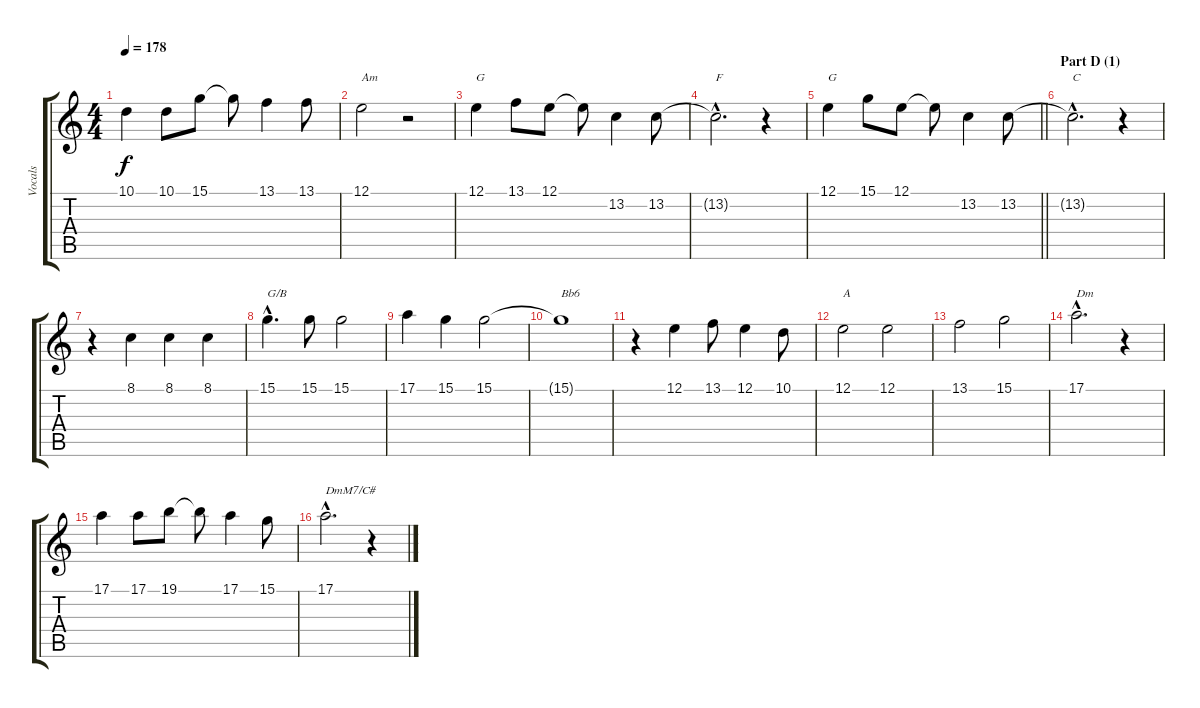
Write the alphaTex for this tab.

\track ("Vocals" "Vocals") {instrument trumpet}
\staff {score tabs}
\tuning (E4 B3 G3 D3 A2 E2) {hide}
\ts (4 4)
\tempo 178
\clef g2
\ks c
10.1.4{dy f} 10.1.8 15.1.8 15.1{t}.8 13.1.4 13.1.8 |
12.1.2{txt "Am"} r.2 |
12.1.4{txt "G"} 13.1.8 12.1.8 12.1{t}.8 13.2.4 13.2.8 |
13.2{hac t}.2{d txt "F"} r.4 |
\barLineRight lightlight
12.1.4{txt "G"} 15.1.8 12.1.8 12.1{t}.8 13.2.4 13.2.8 |
\section ("" "Part D (1)")
13.2{hac t}.2{d txt "C"} r.4 |
r.4 8.1.4 8.1.4 8.1.4 |
15.1{hac}.4{d txt "G/B"} 15.1.8 15.1.2 |
17.1.4 15.1.4 15.1.2 |
15.1{t}.1{txt "Bb6"} |
r.4 12.1.4 13.1.8 12.1.4 10.1.8 |
12.1.2{txt "A"} 12.1.2 |
13.1.2 15.1.2 |
17.1{hac}.2{d txt "Dm"} r.4 |
17.1.4 17.1.8 19.1.8 19.1{t}.8 17.1.4 15.1.8 |
17.1{hac}.2{d txt "DmM7/C#"} r.4
